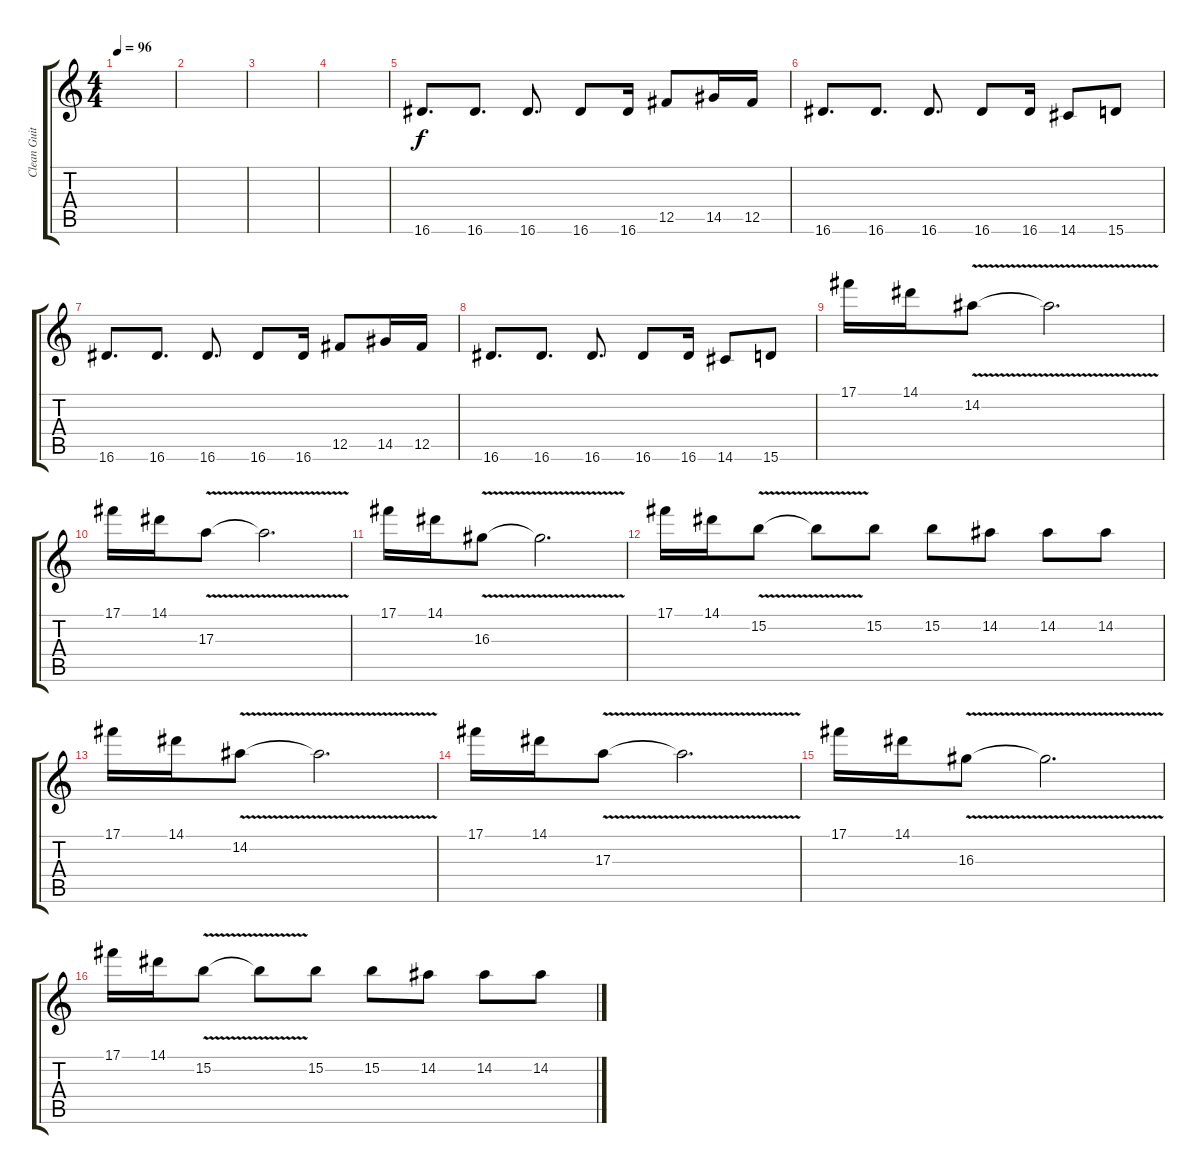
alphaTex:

\track ("Clean Guitar" "Clean Guit") {instrument electricguitarjazz}
\staff {score tabs}
\tuning (Db4 Ab3 E3 B2 Gb2 B1) {hide}
\ts (4 4)
\tempo 96
\clef g2
\ks c
|
|
|
|
16.6.8{d} 16.6.8{d} 16.6.8{d} 16.6.8 16.6.16 12.5.8 14.5.16 12.5.16 |
16.6.8{d} 16.6.8{d} 16.6.8{d} 16.6.8 16.6.16 14.6.8 15.6.8 |
16.6.8{d} 16.6.8{d} 16.6.8{d} 16.6.8 16.6.16 12.5.8 14.5.16 12.5.16 |
16.6.8{d} 16.6.8{d} 16.6.8{d} 16.6.8 16.6.16 14.6.8 15.6.8 |
17.1.16 14.1.16 14.2{v}.8 14.2{t}.2{d} |
17.1.16 14.1.16 17.3{v}.8 17.3{t}.2{d} |
17.1.16 14.1.16 16.3{v}.8 16.3{t}.2{d} |
17.1.16 14.1.16 15.2{v}.8 15.2{t}.8 15.2.8 15.2.8 14.2.8 14.2.8 14.2.8 |
17.1.16 14.1.16 14.2{v}.8 14.2{t}.2{d} |
17.1.16 14.1.16 17.3{v}.8 17.3{t}.2{d} |
17.1.16 14.1.16 16.3{v}.8 16.3{t}.2{d} |
17.1.16 14.1.16 15.2{v}.8 15.2{t}.8 15.2.8 15.2.8 14.2.8 14.2.8 14.2.8
